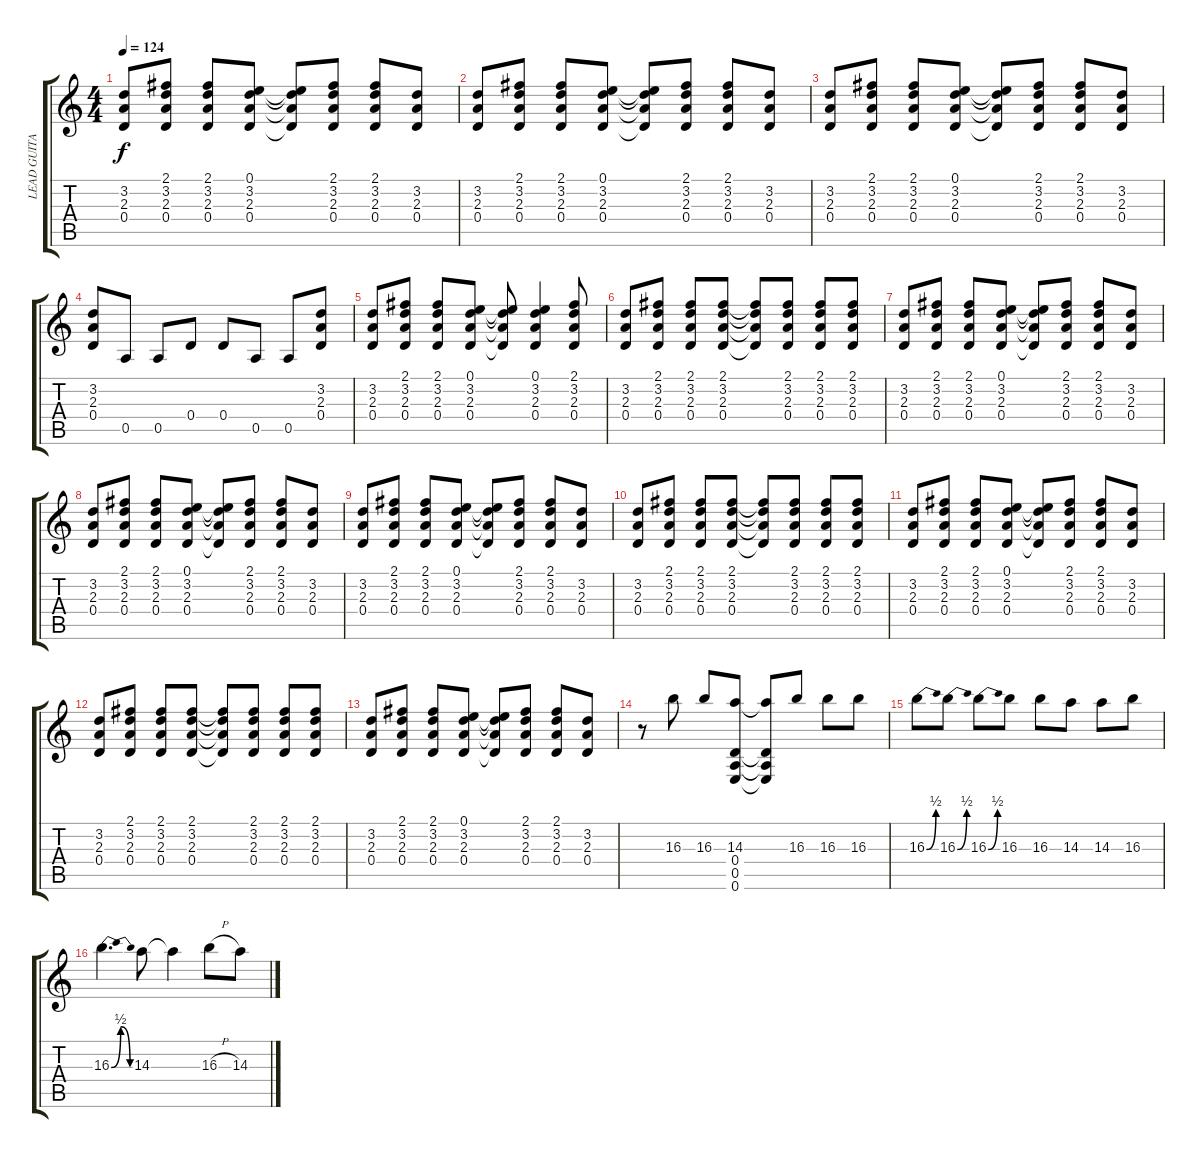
\track ("LEAD GUITAR" "LEAD GUITA") {instrument distortionguitar}
\staff {score tabs}
\tuning (E4 B3 G3 D3 A2 E2) {hide}
\ts (4 4)
\tempo 124
\clef g2
\ks c
(3.2 2.3 0.4).8{dy f} (2.1 3.2 2.3 0.4).8 (2.1 3.2 2.3 0.4).8 (0.1 3.2 2.3 0.4).8 (0.1{t} 3.2{t} 2.3{t} 0.4{t}).8 (2.1 3.2 2.3 0.4).8 (2.1 3.2 2.3 0.4).8 (3.2 2.3 0.4).8 |
(3.2 2.3 0.4).8 (2.1 3.2 2.3 0.4).8 (2.1 3.2 2.3 0.4).8 (0.1 3.2 2.3 0.4).8 (0.1{t} 3.2{t} 2.3{t} 0.4{t}).8 (2.1 3.2 2.3 0.4).8 (2.1 3.2 2.3 0.4).8 (3.2 2.3 0.4).8 |
(3.2 2.3 0.4).8 (2.1 3.2 2.3 0.4).8 (2.1 3.2 2.3 0.4).8 (0.1 3.2 2.3 0.4).8 (0.1{t} 3.2{t} 2.3{t} 0.4{t}).8 (2.1 3.2 2.3 0.4).8 (2.1 3.2 2.3 0.4).8 (3.2 2.3 0.4).8 |
(3.2 2.3 0.4).8 0.5.8 0.5.8 0.4.8 0.4.8 0.5.8 0.5.8 (3.2 2.3 0.4).8 |
(3.2 2.3 0.4).8 (2.1 3.2 2.3 0.4).8 (2.1 3.2 2.3 0.4).8 (0.1 3.2 2.3 0.4).8 (0.1{t} 3.2{t} 2.3{t} 0.4{t}).8 (0.1 3.2 2.3 0.4).4 (2.1 3.2 2.3 0.4).8 |
(3.2 2.3 0.4).8 (2.1 3.2 2.3 0.4).8 (2.1 3.2 2.3 0.4).8 (2.1 3.2 2.3 0.4).8 (2.1{t} 3.2{t} 2.3{t} 0.4{t}).8 (2.1 3.2 2.3 0.4).8 (2.1 3.2 2.3 0.4).8 (2.1 3.2 2.3 0.4).8 |
(3.2 2.3 0.4).8 (2.1 3.2 2.3 0.4).8 (2.1 3.2 2.3 0.4).8 (0.1 3.2 2.3 0.4).8 (0.1{t} 3.2{t} 2.3{t} 0.4{t}).8 (2.1 3.2 2.3 0.4).8 (2.1 3.2 2.3 0.4).8 (3.2 2.3 0.4).8 |
(3.2 2.3 0.4).8 (2.1 3.2 2.3 0.4).8 (2.1 3.2 2.3 0.4).8 (0.1 3.2 2.3 0.4).8 (0.1{t} 3.2{t} 2.3{t} 0.4{t}).8 (2.1 3.2 2.3 0.4).8 (2.1 3.2 2.3 0.4).8 (3.2 2.3 0.4).8 |
(3.2 2.3 0.4).8 (2.1 3.2 2.3 0.4).8 (2.1 3.2 2.3 0.4).8 (0.1 3.2 2.3 0.4).8 (0.1{t} 3.2{t} 2.3{t} 0.4{t}).8 (2.1 3.2 2.3 0.4).8 (2.1 3.2 2.3 0.4).8 (3.2 2.3 0.4).8 |
(3.2 2.3 0.4).8 (2.1 3.2 2.3 0.4).8 (2.1 3.2 2.3 0.4).8 (2.1 3.2 2.3 0.4).8 (2.1{t} 3.2{t} 2.3{t} 0.4{t}).8 (2.1 3.2 2.3 0.4).8 (2.1 3.2 2.3 0.4).8 (2.1 3.2 2.3 0.4).8 |
(3.2 2.3 0.4).8 (2.1 3.2 2.3 0.4).8 (2.1 3.2 2.3 0.4).8 (0.1 3.2 2.3 0.4).8 (0.1{t} 3.2{t} 2.3{t} 0.4{t}).8 (2.1 3.2 2.3 0.4).8 (2.1 3.2 2.3 0.4).8 (3.2 2.3 0.4).8 |
(3.2 2.3 0.4).8 (2.1 3.2 2.3 0.4).8 (2.1 3.2 2.3 0.4).8 (2.1 3.2 2.3 0.4).8 (2.1{t} 3.2{t} 2.3{t} 0.4{t}).8 (2.1 3.2 2.3 0.4).8 (2.1 3.2 2.3 0.4).8 (2.1 3.2 2.3 0.4).8 |
(3.2 2.3 0.4).8 (2.1 3.2 2.3 0.4).8 (2.1 3.2 2.3 0.4).8 (0.1 3.2 2.3 0.4).8 (0.1{t} 3.2{t} 2.3{t} 0.4{t}).8 (2.1 3.2 2.3 0.4).8 (2.1 3.2 2.3 0.4).8 (3.2 2.3 0.4).8 |
r.8 16.3.8 16.3.8 (14.3 0.4 0.5 0.6).8 (14.3{t} 0.4{t} 0.5{t} 0.6{t}).8 16.3.8 16.3.8 16.3.8 |
16.3{be (bend 0 0 60 2)}.8 16.3{be (bend 0 0 60 2)}.8 16.3{be (bend 0 0 60 2)}.8 16.3.8 16.3.8 14.3.8 14.3.8 16.3.8 |
16.3{be (bendrelease 0 0 20 2 20 2 60 0)}.4{d} 14.3.8 14.3{t}.4 16.3{h}.8 14.3.8
